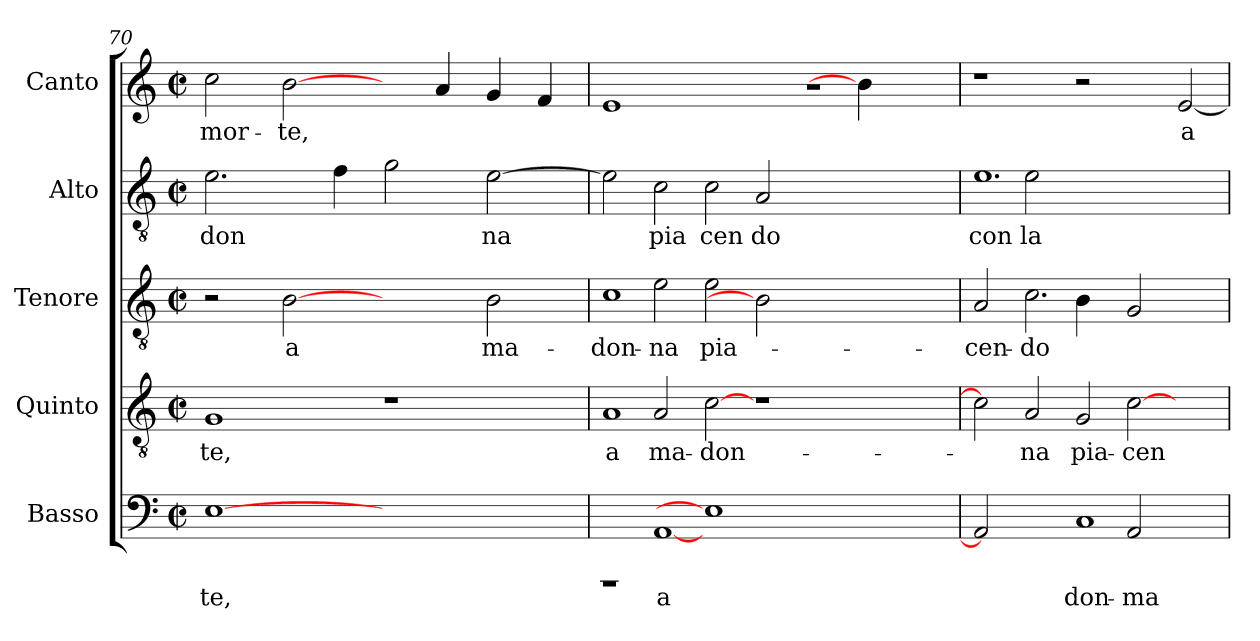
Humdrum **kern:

**kern	**text	**kern	**text	**kern	**text	**kern	**text	**kern	**text
*part5	*part5	*part4	*part4	*part3	*part3	*part2	*part2	*part1	*part1
*staff5	*staff5	*staff4	*staff4	*staff3	*staff3	*staff2	*staff2	*staff1	*staff1
*I"Basso	*	*I"Quinto	*	*I"Tenore	*	*I"Alto	*	*I"Canto	*
*clefF4	*	*clefGv2	*	*clefGv2	*	*clefGv2	*	*clefG2	*
*	*	*k[]	*	*k[]	*	*	*	*k[]	*
*	*	*C:	*	*C:	*	*	*	*C:	*
*M2/2	*	*M2/2	*	*M2/2	*	*M2/2	*	*M2/2	*
*met(c|)	*	*met(c|)	*	*met(c|)	*	*met(c|)	*	*met(c|)	*
=70	=70	=70	=70	=70	=70	=70	=70	=70	=70
!	!LO:LY:b:cj	!	!LO:LY:b:cj	!	!	!	!LO:LY:b	!	!LO:LY:b:cj
[1E	-te,	1G	-te,	2r	.	2.e\	don	2cc\	mor-
!	!	!	!	!	!LO:LY:b:cj	!	!	!	!LO:LY:b:cj
.	.	.	.	[2B	a	.	.	[2b\	-te,
.	.	.	.	.	.	4f\	.	.	.
1ryy	.	1r	.	2ryy	.	2g\	.	4ryy	.
.	.	.	.	.	.	.	.	4a/	.
!	!	!	!	!	!LO:LY:b:cj	!	!LO:LY:b:cj	!	!
.	.	.	.	2B\	ma-	[>2e\	na	4g/	.
.	.	.	.	.	.	.	.	4f/	.
=71	=71	=71	=71	=71	=71	=71	=71	=71	=71
!LO:N:vis=1	!	!LO:N:vis=1	!LO:LY:b:cj	!LO:N:vis=1	!LO:LY:b:cj	!LO:N:vis=2	!	!	!
4rEEE	.	4A	a	4c	-don-	4e\]	.	1e	.
!LO:N:vis=1	!LO:LY:b:rj	!LO:N:vis=2	!LO:LY:b:cj	!LO:N:vis=2	!LO:LY:b:cj	!LO:N:vis=2	!LO:LY:b:cj	!	!
[<4AA	a	4A/	ma-	4e\	-na	4c\	pia	.	.
!	!	!LO:N:vis=2	!LO:LY:b	!LO:N:vis=2	!LO:LY:b:cj	!LO:N:vis=2	!LO:LY:b:cj	!	!
1E]	.	[>4c\	-don-	4e\	pia-	4c\	cen	.	.
!	!	!	!	!	!	!LO:N:vis=2	!LO:LY:b:cj	!	!
.	.	1r	.	2B]	.	4A/	do	.	.
!	!	!	!	!	!	!	!	!LO:N:vis=1	!
.	.	.	.	.	.	2.ryy	.	4ra	.
.	.	.	.	2ryy	.	.	.	4b\]	.
4ryy	.	.	.	.	.	.	.	4ryy	.
=72	=72	=72	=72	=72	=72	=72	=72	=72	=72
!	!	!LO:N:vis=2	!	!LO:N:vis=2	!LO:LY:b:cj	!LO:N:vis=1.	!LO:LY:b:cj	!LO:N:vis=1	!
2AA/]	.	4c\]	.	4A/	-cen-	4e	con	2r	.
!	!	!LO:N:vis=2	!LO:LY:b:cj	!LO:N:vis=2.	!LO:LY:b:cj	!LO:N:vis=2	!LO:LY:b:cj	!	!
.	.	4A/	-na	4c\	-do	4e\	la	.	.
!LO:N:vis=1	!LO:LY:b:cj	!LO:N:vis=2	!LO:LY:b:cj	!	!	!	!	!	!
4C	-don-	4G/	pia-	4B\	.	2.ryy	.	2r	.
!	!LO:LY:b:cj	!LO:N:vis=2	!LO:LY:b	!LO:N:vis=2	!	!	!	!	!
2AA/	ma-	[<4c\	-cen-	4G/	.	.	.	.	.
!	!	!	!	!	!	!	!	!LO:N:vis=2	!LO:LY:b:cj
.	.	4ryy	.	4ryy	.	.	.	[>4e/	a
=	=	=	=	=	=	=	=	=	=
*-	*-	*-	*-	*-	*-	*-	*-	*-	*-
